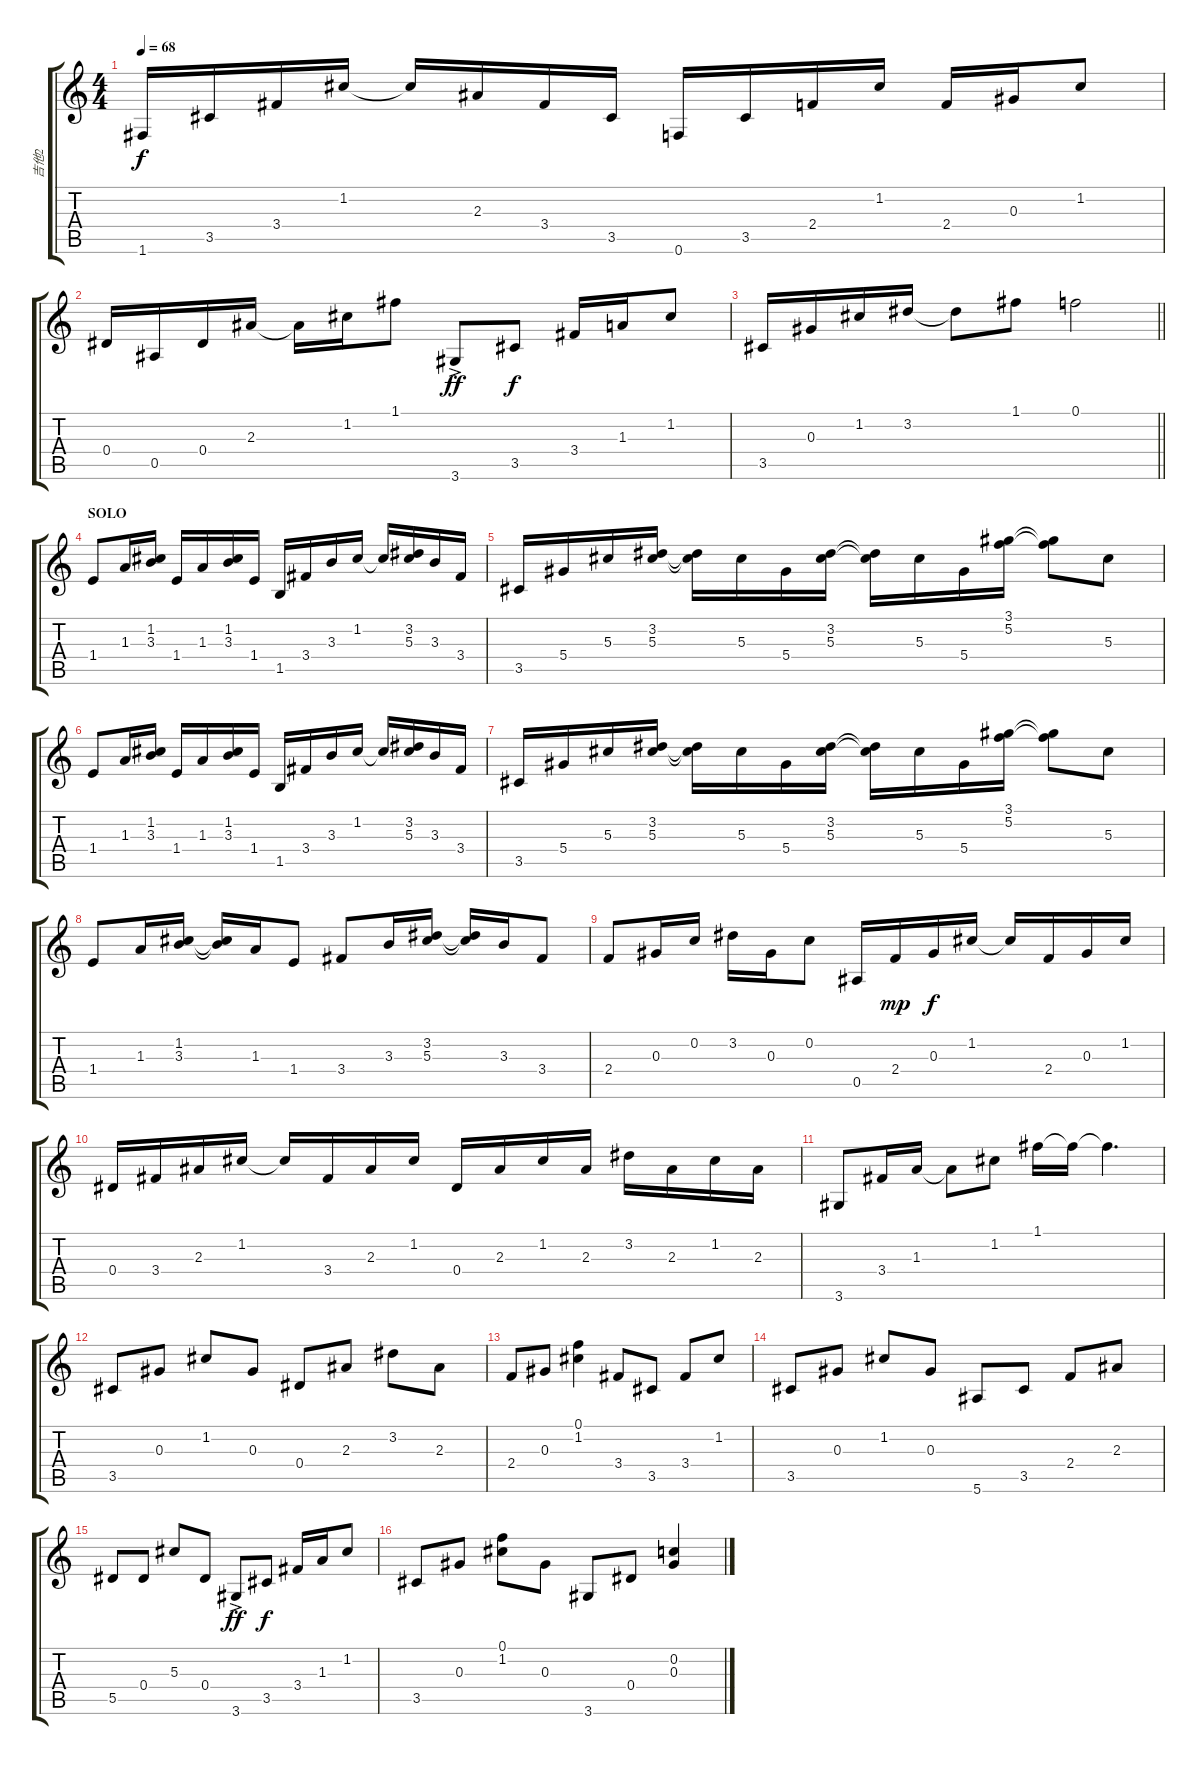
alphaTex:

\track ("吉他2" "吉他2") {instrument acousticguitarsteel}
\staff {score tabs}
\tuning (F4 C4 Ab3 Eb3 Bb2 F2) {hide}
\ts (4 4)
\tempo 68
\clef g2
\ks c
1.6.16{dy f} 3.5.16 3.4.16 1.2.16 1.2{t}.16 2.3.16 3.4.16 3.5.16 0.6.16 3.5.16 2.4.16 1.2.16 2.4.16 0.3.16 1.2.8 |
0.4.16 0.5.16 0.4.16 2.3.16 2.3{t}.16 1.2.16 1.1.8 3.6{ac}.8{dy ff} 3.5.8{dy f} 3.4.16 1.3.16 1.2.8 |
\barLineRight lightlight
3.5.16 0.3.16 1.2.16 3.2.16 3.2{t}.8 1.1.8 0.1.2 |
\section ("" "SOLO")
1.4.8{volume 10} 1.3.16 (1.2 3.3).16 1.4.16 1.3.16 (1.2 3.3).16 1.4.16 1.5.16 3.4.16 3.3.16 1.2.16 1.2{t}.16 (3.2 5.3).16 3.3.16 3.4.16 |
3.5.16 5.4.16 5.3.16 (3.2 5.3).16 (3.2{t} 5.3{t}).16 5.3.16 5.4.16 (3.2 5.3).16 (3.2{t} 5.3{t}).16 5.3.16 5.4.16 (3.1 5.2).16 (3.1{t} 5.2{t}).8 5.3.8 |
1.4.8 1.3.16 (1.2 3.3).16 1.4.16 1.3.16 (1.2 3.3).16 1.4.16 1.5.16 3.4.16 3.3.16 1.2.16 1.2{t}.16 (3.2 5.3).16 3.3.16 3.4.16 |
3.5.16 5.4.16 5.3.16 (3.2 5.3).16 (3.2{t} 5.3{t}).16 5.3.16 5.4.16 (3.2 5.3).16 (3.2{t} 5.3{t}).16 5.3.16 5.4.16 (3.1 5.2).16 (3.1{t} 5.2{t}).8 5.3.8 |
1.4.8 1.3.16 (1.2 3.3).16 (1.2{t} 3.3{t}).16 1.3.16 1.4.8 3.4.8 3.3.16 (3.2 5.3).16 (3.2{t} 5.3{t}).16 3.3.16 3.4.8 |
2.4.8 0.3.16 0.2.16 3.2.16 0.3.16 0.2.8 0.5.16 2.4.16{dy mp} 0.3.16{dy f} 1.2.16 1.2{t}.16 2.4.16 0.3.16 1.2.16 |
0.4.16 3.4.16 2.3.16 1.2.16 1.2{t}.16 3.4.16 2.3.16 1.2.16 0.4.16 2.3.16 1.2.16 2.3.16 3.2.16 2.3.16 1.2.16 2.3.16 |
3.6.8 3.4.16 1.3.16 1.3{t}.8 1.2.8 1.1.16 1.1{t}.16 1.1{t}.4{d} |
3.5.8{volume 7} 0.3.8 1.2.8 0.3.8 0.4.8 2.3.8 3.2.8 2.3.8 |
2.4.8 0.3.8 (0.1 1.2).4 3.4.8 3.5.8 3.4.8 1.2.8 |
3.5.8 0.3.8 1.2.8 0.3.8 5.6.8 3.5.8 2.4.8 2.3.8 |
5.5.8 0.4.8 5.3.8 0.4.8 3.6{ac}.8{dy ff} 3.5.8{dy f} 3.4.16 1.3.16 1.2.8 |
3.5.8 0.3.8 (0.1 1.2).8 0.3.8 3.6.8 0.4.8 (0.2 0.3).4
